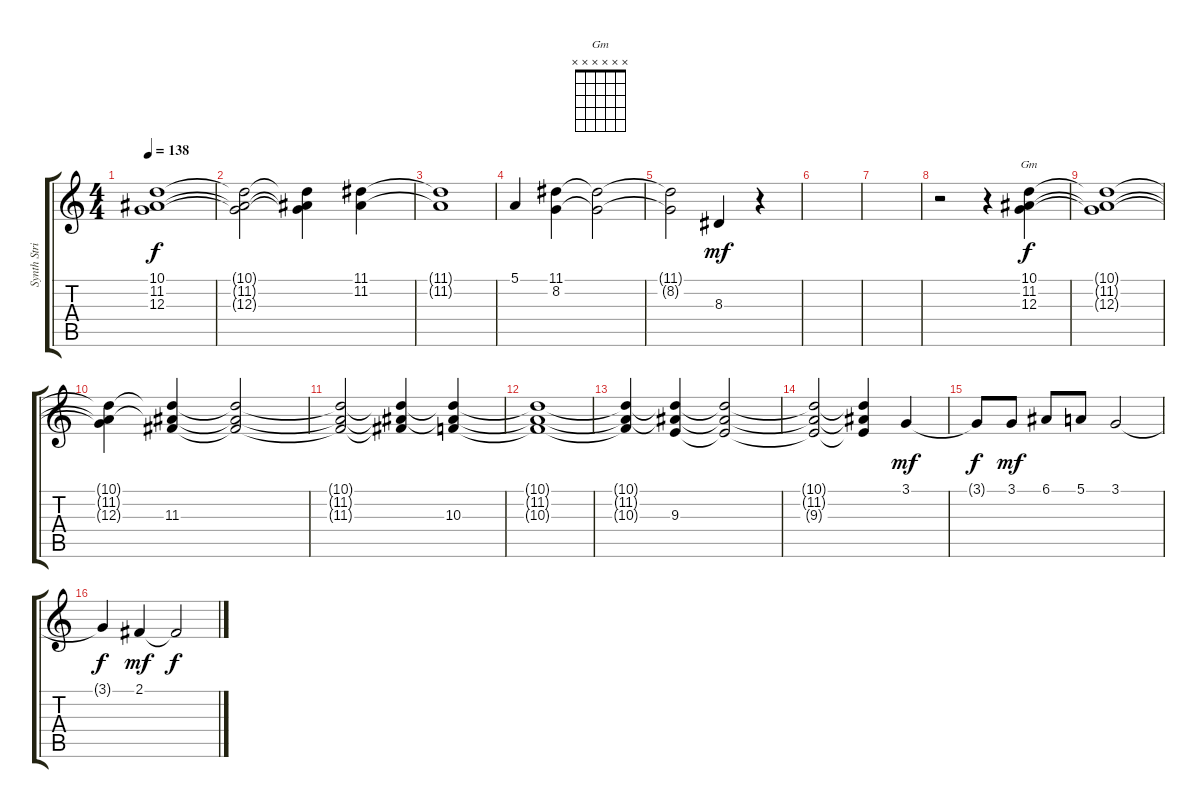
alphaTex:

\track ("Synth Strings" "Synth Stri") {instrument synthstrings2}
\staff {score tabs}
\tuning (E4 B3 G3 D3 A2 E2) {hide}
\chord ("Gm" x x x x x x)
\ts (4 4)
\tempo 138
\clef g2
\ks c
(10.1{t} 11.2{t} 12.3{t}).1{dy f} |
(10.1{t} 11.2{t} 12.3{t}).2 (10.1{t} 11.2{t} 12.3{t}).4 (11.1 11.2).4{volume 12} |
(11.1{t} 11.2{t}).1 |
5.1.4 (11.1 8.2).4 (11.1{t} 8.2{t}).2 |
(11.1{t} 8.2{t}).2 8.3.4{dy mf} r.4 |
|
|
r.2 r.4 (10.1 11.2 12.3).4{ch "Gm" dy f} |
(10.1{t} 11.2{t} 12.3{t}).1 |
(10.1{t} 11.2{t} 12.3{t}).4 (10.1{t} 11.2{t} 11.3).4 (10.1{t} 11.2{t} 11.3{t}).2 |
(10.1{t} 11.2{t} 11.3{t}).2 (10.1{t} 11.2{t} 11.3{t}).4 (10.1{t} 11.2{t} 10.3).4 |
(10.1{t} 11.2{t} 10.3{t}).1 |
(10.1{t} 11.2{t} 10.3{t}).4 (10.1{t} 11.2{t} 9.3).4 (10.1{t} 11.2{t} 9.3{t}).2 |
(10.1{t} 11.2{t} 9.3{t}).2 (10.1{t} 11.2{t} 9.3{t}).4 3.1.4{dy mf} |
3.1{t}.8{dy f} 3.1.8{dy mf} 6.1.8 5.1.8 3.1.2 |
3.1{t}.4{dy f} 2.1.4{dy mf} 2.1{t}.2{dy f}
